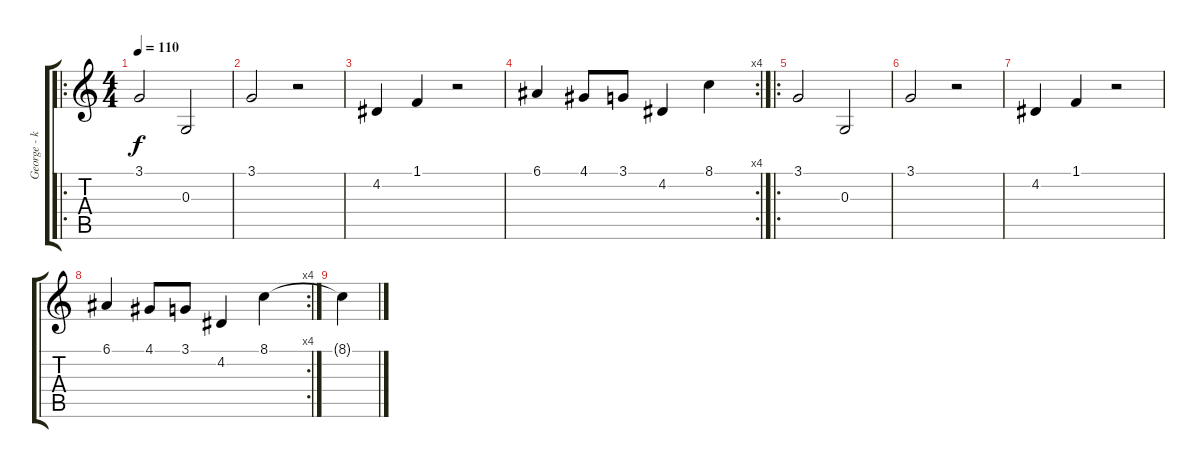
\track ("George - kbrd" "George - k") {instrument pad4choir}
\staff {score tabs}
\tuning (E4 B3 G3 D3 A2 E2) {hide}
\ro
\ts (4 4)
\tempo 110
\clef g2
\ks c
3.1.2{dy f} 0.3.2 |
3.1.2 r.2 |
4.2.4 1.1.4 r.2 |
\rc 4
6.1.4 4.1.8 3.1.8 4.2.4 8.1.4 |
\ro
3.1.2 0.3.2 |
3.1.2 r.2 |
4.2.4 1.1.4 r.2 |
\rc 4
6.1.4 4.1.8 3.1.8 4.2.4 8.1.4 |
8.1{t}.4
